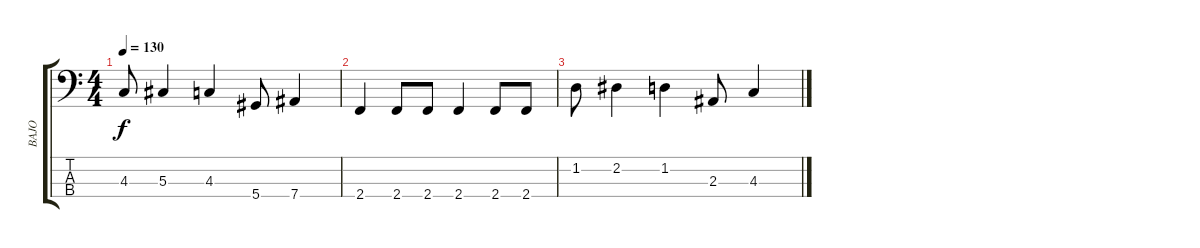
\track ("BAJO" "BAJO") {instrument electricbasspick}
\staff {score tabs}
\tuning (Gb2 Db2 Ab1 Eb1) {hide}
\ts (4 4)
\tempo 130
\clef f4
\ks c
4.3.8{dy f} 5.3.4 4.3.4 5.4.8 7.4.4 |
2.4.4 2.4.8 2.4.8 2.4.4 2.4.8 2.4.8 |
1.2.8 2.2.4 1.2.4 2.3.8 4.3.4
